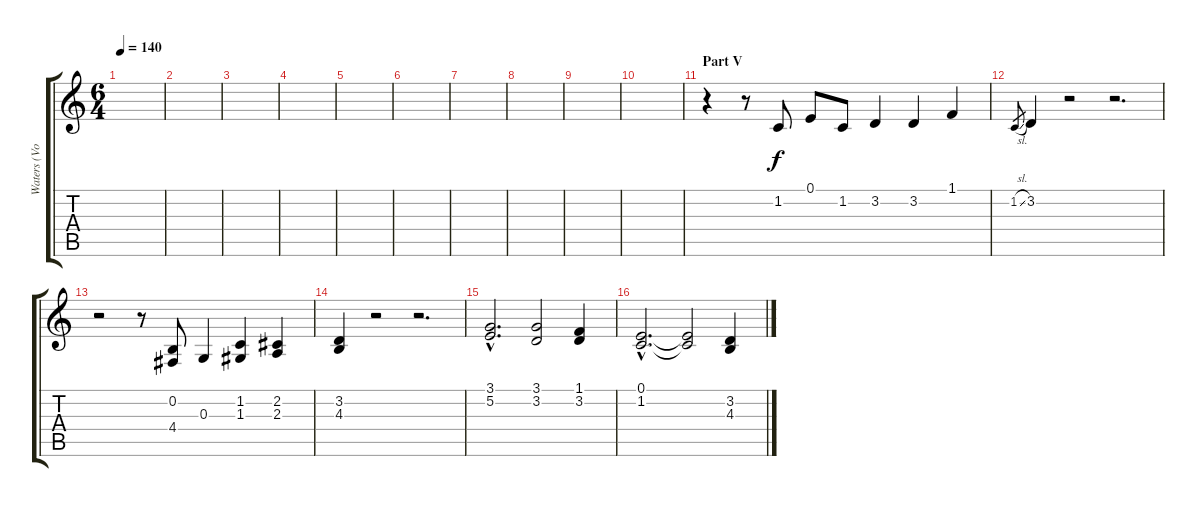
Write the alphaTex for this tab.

\track ("Waters (Vocals)" "Waters (Vo") {instrument stringensemble1}
\staff {score tabs}
\tuning (E4 B3 G3 D3 A2 E2) {hide}
\ts (6 4)
\tempo 140
\clef g2
\ks c
|
|
|
|
|
|
|
|
|
|
\section ("" "Part V")
r.4 r.8 1.2.8 0.1.8 1.2.8 3.2.4 3.2.4 1.1.4 |
1.2{sl}.8{gr} 3.2.4 r.2 r.2{d} |
r.2 r.8 (0.2 4.4).8 0.3.4 (1.2 1.3).4 (2.2 2.3).4 |
(3.2 4.3).4 r.2 r.2{d} |
(3.1{hac} 5.2{hac}).2{d} (3.1 3.2).2 (1.1 3.2).4 |
(0.1{hac} 1.2{hac}).2{d} (0.1{t} 1.2{t}).2 (3.2 4.3).4
